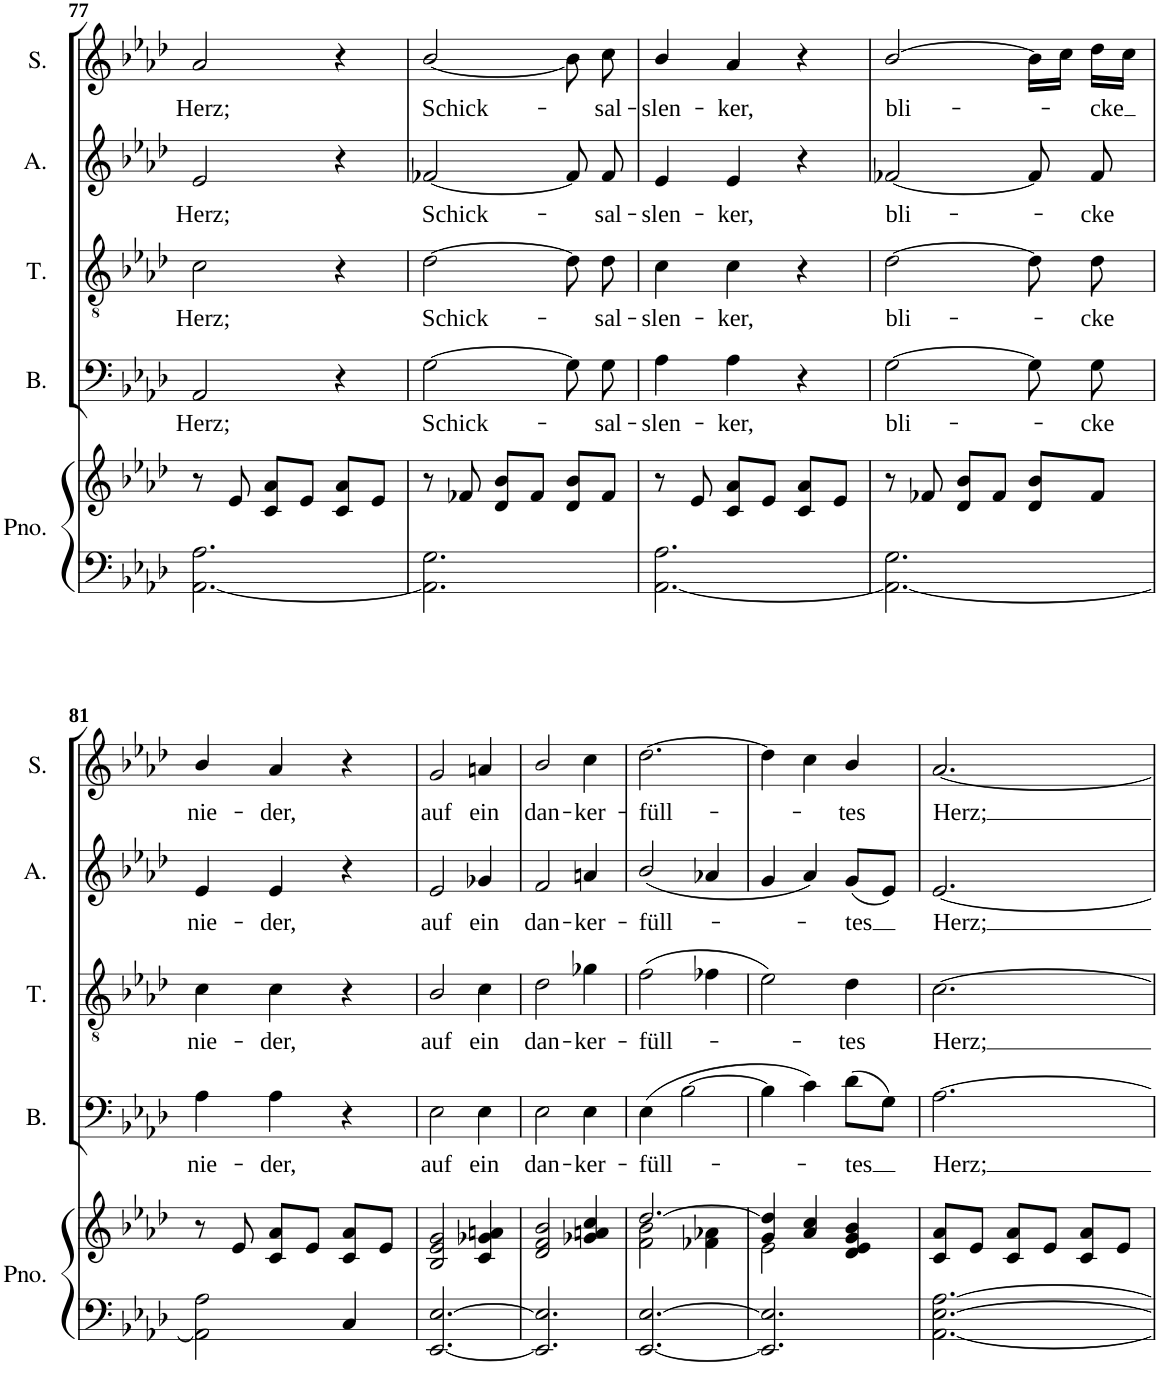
**kern	**kern	**kern	**text	**kern	**text	**kern	**text	**kern	**text
*part5	*part5	*part4	*part4	*part3	*part3	*part2	*part2	*part1	*part1
*staff6	*staff5	*staff4	*staff4	*staff3	*staff3	*staff2	*staff2	*staff1	*staff1
*I"Piano	*	*I"Bass	*	*I"Tenor	*	*I"Alto	*	*I"Soprano	*
*I'Pno.	*	*I'B.	*	*I'T.	*	*I'A.	*	*I'S.	*
!!LO:PB:g=z
*clefF4	*clefG2	*clefF4	*	*clefGv2	*	*clefG2	*	*clefG2	*
*	*	*	*	*Trd7c12	*	*	*	*	*
*k[b-e-a-d-]	*k[b-e-a-d-]	*k[b-e-a-d-]	*	*k[b-e-a-d-]	*	*k[b-e-a-d-]	*	*k[b-e-a-d-]	*
*A-:	*A-:	*A-:	*	*A-:	*	*A-:	*	*A-:	*
*M3/4	*M3/4	*M3/4	*	*M3/4	*	*M3/4	*	*M3/4	*
=77	=77	=77	=77	=77	=77	=77	=77	=77	=77
!	!	!	!LO:LY:b	!	!LO:LY:b	!	!LO:LY:b	!	!LO:LY:b
[<2.AA-\ 2.A-\	8r	2AA-/	Herz;	2c\	Herz;	2e-/	Herz;	2a-/	Herz;
.	8e-/	.	.	.	.	.	.	.	.
.	8c/ 8a-/L	.	.	.	.	.	.	.	.
.	8e-/J	.	.	.	.	.	.	.	.
.	8c/ 8a-/L	4r	.	4r	.	4r	.	4r	.
.	8e-/J	.	.	.	.	.	.	.	.
=78	=78	=78	=78	=78	=78	=78	=78	=78	=78
!	!	!	!LO:LY:b	!	!LO:LY:b	!	!LO:LY:b	!	!LO:LY:b
2.AA-\] 2.G\	8r	[>2G\	Schick-	[>2d-\	Schick-	[<2f-X/	Schick-	[<2b-/	Schick-
.	8f-X/	.	.	.	.	.	.	.	.
.	8d-/ 8b-/L	.	.	.	.	.	.	.	.
.	8f-/J	.	.	.	.	.	.	.	.
.	8d-/ 8b-/L	8G\]	.	8d-\L]	.	8f-/]	.	8b-\]	.
!	!	!	!LO:LY:b	!	!LO:LY:b	!	!LO:LY:b	!	!LO:LY:b
.	8f-/J	8G\	-sal-	8d-\J	-sal-	8f-/	-sal-	8cc\	-sal-
=79	=79	=79	=79	=79	=79	=79	=79	=79	=79
!	!	!	!LO:LY:b	!	!LO:LY:b	!	!LO:LY:b	!	!LO:LY:b
[<2.AA-\ 2.A-\	8r	4A-\	-slen-	4c\	-slen-	4e-/	-slen-	4b-/	-slen-
.	8e-/	.	.	.	.	.	.	.	.
!	!	!	!LO:LY:b	!	!LO:LY:b	!	!LO:LY:b	!	!LO:LY:b
.	8c/ 8a-/L	4A-\	-ker,	4c\	-ker,	4e-/	-ker,	4a-/	-ker,
.	8e-/J	.	.	.	.	.	.	.	.
.	8c/ 8a-/L	4r	.	4r	.	4r	.	4r	.
.	8e-/J	.	.	.	.	.	.	.	.
=80	=80	=80	=80	=80	=80	=80	=80	=80	=80
!	!	!	!LO:LY:b	!	!LO:LY:b	!	!LO:LY:b	!	!LO:LY:b
2.AA-\_ 2.G\	8r	[>2G\	bli-	[>2d-\	bli-	[<2f-X/	bli-	[>2b-/	bli-
.	8f-X/	.	.	.	.	.	.	.	.
.	8d-/ 8b-/L	.	.	.	.	.	.	.	.
.	8f-/J	.	.	.	.	.	.	.	.
.	8d-/ 8b-/L	8G\]	.	8d-\L]	.	8f-/]	.	16b-\LL]	.
.	.	.	.	.	.	.	.	16cc\JJ	.
!	!	!	!LO:LY:b	!	!LO:LY:b	!	!LO:LY:b	!	!LO:LY:b
.	8f-/J	8G\	-cke	8d-\J	-cke	8f-/	-cke	16dd-\LL	-cke
.	.	.	.	.	.	.	.	16cc\JJ	.
!!LO:LB:g=z
=81	=81	=81	=81	=81	=81	=81	=81	=81	=81
!	!	!	!LO:LY:b	!	!LO:LY:b	!	!LO:LY:b	!	!LO:LY:b
2AA-\] 2A-\	8r	4A-\	nie-	4c\	nie-	4e-/	nie-	4b-/	nie-
.	8e-/	.	.	.	.	.	.	.	.
!	!	!	!LO:LY:b	!	!LO:LY:b	!	!LO:LY:b	!	!LO:LY:b
.	8c/ 8a-/L	4A-\	-der,	4c\	-der,	4e-/	-der,	4a-/	-der,
.	8e-/J	.	.	.	.	.	.	.	.
4C/	8c/ 8a-/L	4r	.	4r	.	4r	.	4r	.
.	8e-/J	.	.	.	.	.	.	.	.
=82	=82	=82	=82	=82	=82	=82	=82	=82	=82
!	!	!	!LO:LY:b	!	!LO:LY:b	!	!LO:LY:b	!	!LO:LY:b
[<2.EE-/ [>2.E-/	2B-/ 2e-/ 2g/	2E-\	auf	2B-/	auf	2e-/	auf	2g/	auf
!	!	!	!LO:LY:b	!	!LO:LY:b	!	!LO:LY:b	!	!LO:LY:b
.	4c/ 4g-X/ 4an/	4E-\	ein	4c\	ein	4g-X/	ein	4an/	ein
=83	=83	=83	=83	=83	=83	=83	=83	=83	=83
!	!	!	!LO:LY:b	!	!LO:LY:b	!	!LO:LY:b	!	!LO:LY:b
2.EE-/] 2.E-/]	2d-/ 2f/ 2b-/	2E-\	dan-	2d-\	dan-	2f/	dan-	2b-/	dan-
!	!	!	!LO:LY:b	!	!LO:LY:b	!	!LO:LY:b	!	!LO:LY:b
.	4g-X/ 4an/ 4cc/	4E-\	-ker-	4g-X\	-ker-	4an/	-ker-	4cc\	-ker-
=84	=84	=84	=84	=84	=84	=84	=84	=84	=84
*	*^	*	*	*	*	*	*	*	*
!	!	!	!	!LO:LY:b	!	!LO:LY:b	!	!LO:LY:b	!	!LO:LY:b
[<2.EE-/ [>2.E-/	[>2.dd-/	2f\ 2b-\	(4E-\	-füll-	(2f\	-füll-	(2b-/	-füll-	[>2.dd-\	-füll-
.	.	.	[>2B-\	.	.	.	.	.	.	.
.	.	4f-X\ 4a-X\	.	.	4f-X\	.	4a-X/	.	.	.
=85	=85	=85	=85	=85	=85	=85	=85	=85	=85	=85
2.EE-/] 2.E-/]	4g/ 4dd-/]	2e-\	4B-\]	.	2e-\)	.	4g/	.	4dd-\]	.
.	4a-/ 4cc/	.	4c\)	.	.	.	4a-/)	.	4cc\	.
!	!	!	!	!LO:LY:b	!	!LO:LY:b	!	!LO:LY:b	!	!LO:LY:b
.	4d-/ 4e-/ 4g/ 4b-/	4ryy	(8d-\L	-tes	4d-\	-tes	(8g/L	-tes	4b-/	-tes
.	.	.	8G\J)	.	.	.	8e-/J)	.	.	.
*	*v	*v	*	*	*	*	*	*	*	*
=86	=86	=86	=86	=86	=86	=86	=86	=86	=86
!	!	!	!LO:LY:b	!	!LO:LY:b	!	!LO:LY:b	!	!LO:LY:b
[<2.AA-\ [>2.E-\ [>2.A-\	8c/ 8a-/L	[>2.A-\	Herz;	[>2.c\	Herz;	[<2.e-/	Herz;	[<2.a-/	Herz;
.	8e-/J	.	.	.	.	.	.	.	.
.	8c/ 8a-/L	.	.	.	.	.	.	.	.
.	8e-/J	.	.	.	.	.	.	.	.
.	8c/ 8a-/L	.	.	.	.	.	.	.	.
.	8e-/J	.	.	.	.	.	.	.	.
=	=	=	=	=	=	=	=	=	=
*-	*-	*-	*-	*-	*-	*-	*-	*-	*-
